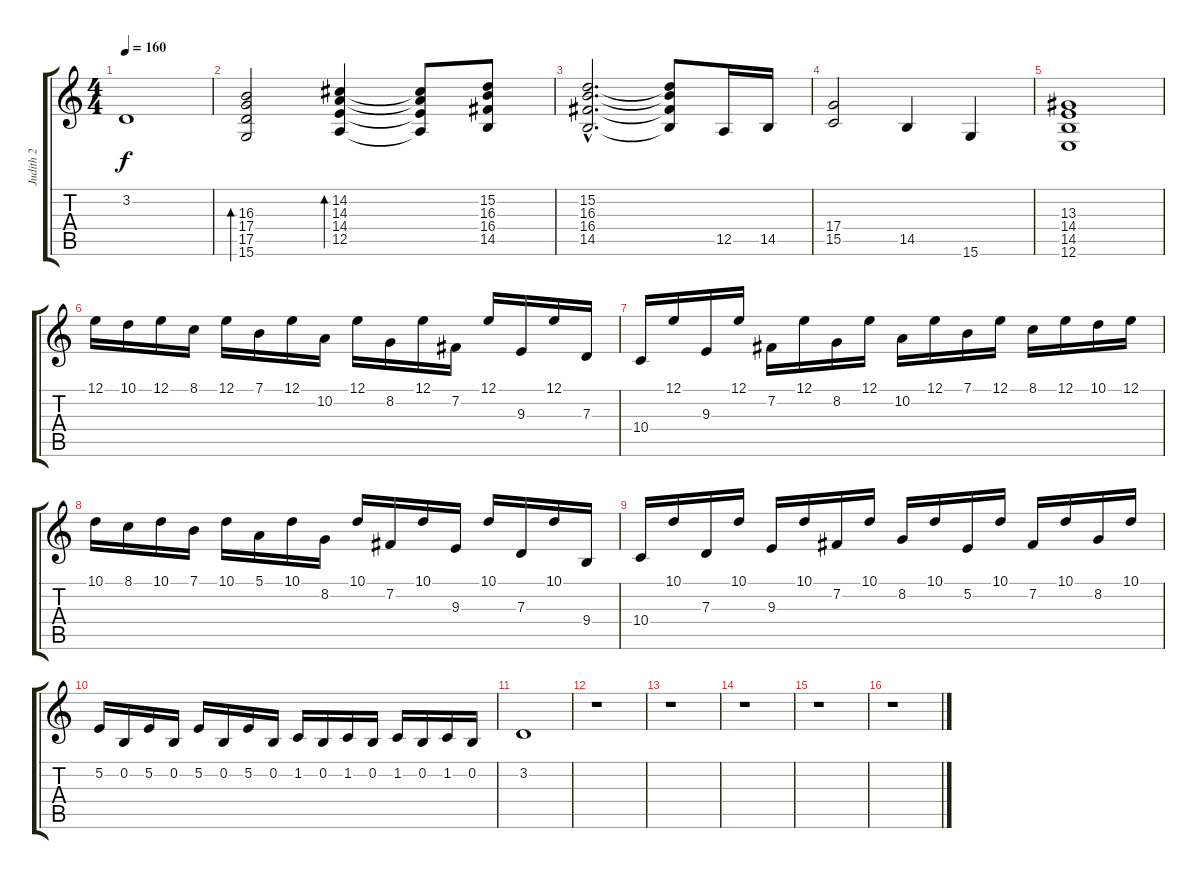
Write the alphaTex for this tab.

\track ("Judith 2" "Judith 2") {instrument harpsichord}
\staff {score tabs}
\tuning (E4 B3 G3 D3 A2 E2) {hide}
\ts (4 4)
\tempo 160
\clef g2
\ks c
3.2.1{dy f} |
(16.3 17.4 17.5 15.6).2{bd 480} (14.2 14.3 14.4 12.5).4{bd 480} (14.2{t} 14.3{t} 14.4{t} 12.5{t}).8 (15.2 16.3 16.4 14.5).8 |
(15.2{hac} 16.3{hac} 16.4{hac} 14.5{hac}).2{d} (15.2{t} 16.3{t} 16.4{t} 14.5{t}).8 12.5.16 14.5.16 |
(17.4 15.5).2 14.5.4 15.6.4 |
(13.3 14.4 14.5 12.6).1 |
12.1.16 10.1.16 12.1.16 8.1.16 12.1.16 7.1.16 12.1.16 10.2.16 12.1.16 8.2.16 12.1.16 7.2.16 12.1.16 9.3.16 12.1.16 7.3.16 |
10.4.16 12.1.16 9.3.16 12.1.16 7.2.16 12.1.16 8.2.16 12.1.16 10.2.16 12.1.16 7.1.16 12.1.16 8.1.16 12.1.16 10.1.16 12.1.16 |
10.1.16 8.1.16 10.1.16 7.1.16 10.1.16 5.1.16 10.1.16 8.2.16 10.1.16 7.2.16 10.1.16 9.3.16 10.1.16 7.3.16 10.1.16 9.4.16 |
10.4.16 10.1.16 7.3.16 10.1.16 9.3.16 10.1.16 7.2.16 10.1.16 8.2.16 10.1.16 5.2.16 10.1.16 7.2.16 10.1.16 8.2.16 10.1.16 |
5.2.16 0.2.16 5.2.16 0.2.16 5.2.16 0.2.16 5.2.16 0.2.16 1.2.16 0.2.16 1.2.16 0.2.16 1.2.16 0.2.16 1.2.16 0.2.16 |
3.2.1 |
r.1 |
r.1 |
r.1 |
r.1 |
r.1
